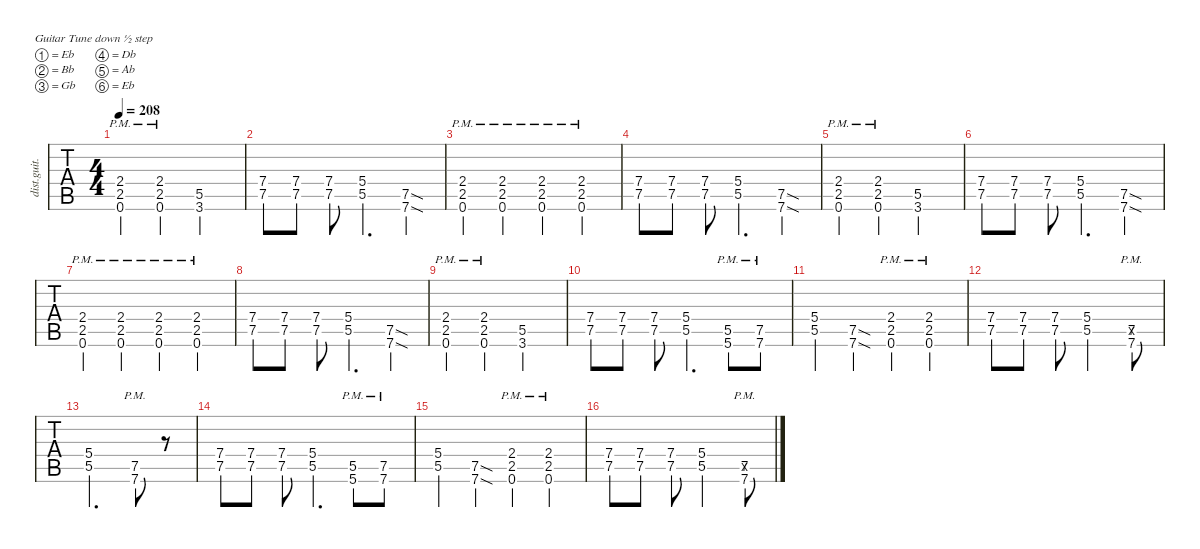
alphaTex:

\defaultSystemsLayout 4
\hideDynamics
\bracketExtendMode nobrackets
\otherSystemsTrackNameOrientation horizontal
\track ("Rhythm Guitar 1 (James)" "dist.guit.") {multiBarRest instrument distortionguitar}
\staff {tabs}
\tuning (Eb4 Bb3 Gb3 Db3 Ab2 Eb2)
\ts (4 4)
\tempo 208
\clef g2
\ks c
(0.6{pm acc #} 2.5{pm acc #} 2.4{pm acc #}).4{dy mf} (0.6{pm acc #} 2.5{pm acc #} 2.4{pm acc #}).4 (3.6{acc #} 5.5{acc #}).2 |
(7.4{acc #} 7.5{acc #}).8 (7.4{acc #} 7.5{acc #}).8 (7.4{acc #} 7.5{acc #}).8 (5.5{acc #} 5.4{acc #}).4{d} (7.6{sod acc #} 7.5{sod acc #}).4 |
(0.6{pm acc #} 2.5{pm acc #} 2.4{pm acc #}).4 (0.6{pm acc #} 2.5{pm acc #} 2.4{pm acc #}).4 (0.6{pm acc #} 2.5{pm acc #} 2.4{pm acc #}).4 (0.6{pm acc #} 2.5{pm acc #} 2.4{pm acc #}).4 |
(7.4{acc #} 7.5{acc #}).8 (7.4{acc #} 7.5{acc #}).8 (7.4{acc #} 7.5{acc #}).8 (5.5{acc #} 5.4{acc #}).4{d} (7.6{sod acc #} 7.5{sod acc #}).4 |
(0.6{pm acc #} 2.5{pm acc #} 2.4{pm acc #}).4 (0.6{pm acc #} 2.5{pm acc #} 2.4{pm acc #}).4 (3.6{acc #} 5.5{acc #}).2 |
(7.4{acc #} 7.5{acc #}).8 (7.4{acc #} 7.5{acc #}).8 (7.4{acc #} 7.5{acc #}).8 (5.5{acc #} 5.4{acc #}).4{d} (7.6{sod acc #} 7.5{sod acc #}).4 |
(0.6{pm acc #} 2.5{pm acc #} 2.4{pm acc #}).4 (0.6{pm acc #} 2.5{pm acc #} 2.4{pm acc #}).4 (0.6{pm acc #} 2.5{pm acc #} 2.4{pm acc #}).4 (0.6{pm acc #} 2.5{pm acc #} 2.4{pm acc #}).4 |
(7.4{acc #} 7.5{acc #}).8 (7.4{acc #} 7.5{acc #}).8 (7.4{acc #} 7.5{acc #}).8 (5.5{acc #} 5.4{acc #}).4{d} (7.6{sod acc #} 7.5{sod acc #}).4 |
(0.6{pm acc #} 2.5{pm acc #} 2.4{pm acc #}).4 (0.6{pm acc #} 2.5{pm acc #} 2.4{pm acc #}).4 (3.6{acc #} 5.5{acc #}).2 |
(7.4{acc #} 7.5{acc #}).8 (7.4{acc #} 7.5{acc #}).8 (7.4{acc #} 7.5{acc #}).8 (5.5{acc #} 5.4{acc #}).4{d} (5.6{pm acc #} 5.5{pm acc #}).8 (7.6{pm acc #} 7.5{pm acc #}).8 |
(5.4{acc #} 5.5{acc #}).4 (7.6{sod acc #} 7.5{sod acc #}).4 (0.6{pm acc #} 2.5{pm acc #} 2.4{pm acc #}).4 (0.6{pm acc #} 2.5{pm acc #} 2.4{pm acc #}).4 |
(7.4{acc #} 7.5{acc #}).8 (7.4{acc #} 7.5{acc #}).8 (7.4{acc #} 7.5{acc #}).8 (5.5{acc #} 5.4{acc #}).2 (7.5{pm acc #} 0.5{x acc #} 7.6{pm acc #}).8 |
(5.4{acc #} 5.5{acc #}).2{d} (7.6{pm acc #} 7.5{pm acc #}).8 r.8 |
(7.4{acc #} 7.5{acc #}).8 (7.4{acc #} 7.5{acc #}).8 (7.4{acc #} 7.5{acc #}).8 (5.5{acc #} 5.4{acc #}).4{d} (5.6{pm acc #} 5.5{pm acc #}).8 (7.6{pm acc #} 7.5{pm acc #}).8 |
(5.4{acc #} 5.5{acc #}).4 (7.6{sod acc #} 7.5{sod acc #}).4 (0.6{pm acc #} 2.5{pm acc #} 2.4{pm acc #}).4 (0.6{pm acc #} 2.5{pm acc #} 2.4{pm acc #}).4 |
(7.4{acc #} 7.5{acc #}).8 (7.4{acc #} 7.5{acc #}).8 (7.4{acc #} 7.5{acc #}).8 (5.5{acc #} 5.4{acc #}).2 (7.5{pm acc #} 0.5{x acc #} 7.6{pm acc #}).8
